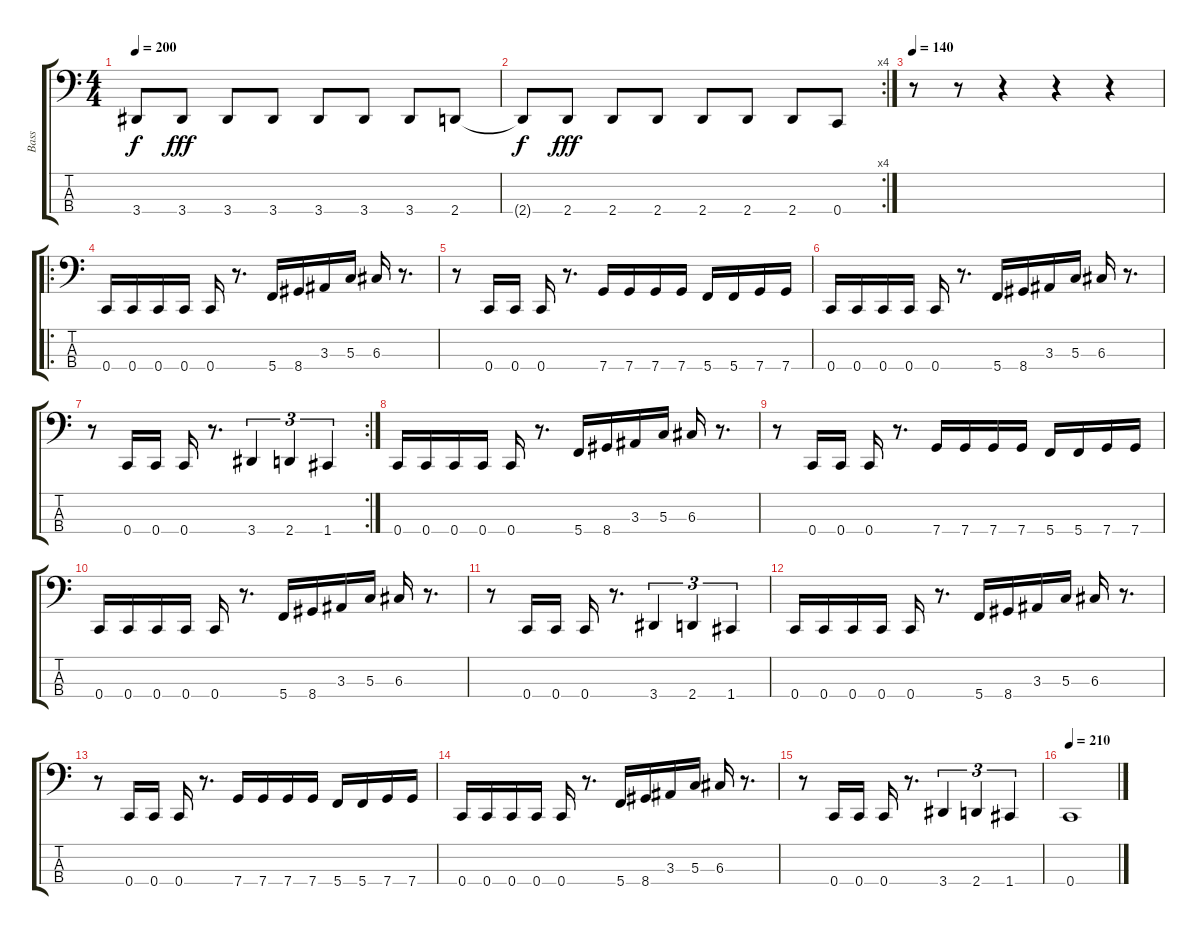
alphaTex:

\track ("Bass" "Bass") {instrument electricbassfinger}
\staff {score tabs}
\tuning (F2 C2 G1 C1) {hide}
\ts (4 4)
\tempo 200
\clef f4
\ks c
3.4{t}.8{dy f} 3.4.8{dy fff} 3.4.8 3.4.8 3.4.8 3.4.8 3.4.8 2.4.8 |
\rc 4
2.4{t}.8{dy f} 2.4.8{dy fff} 2.4.8 2.4.8 2.4.8 2.4.8 2.4.8 0.4.8 |
\tempo 140
r.8 r.8 r.4 r.4 r.4 |
\ro
0.4.16 0.4.16 0.4.16 0.4.16 0.4.16 r.8{d} 5.4.16 8.4.16 3.3.16 5.3.16 6.3.16 r.8{d} |
r.8 0.4.16 0.4.16 0.4.16 r.8{d} 7.4.16 7.4.16 7.4.16 7.4.16 5.4.16 5.4.16 7.4.16 7.4.16 |
0.4.16 0.4.16 0.4.16 0.4.16 0.4.16 r.8{d} 5.4.16 8.4.16 3.3.16 5.3.16 6.3.16 r.8{d} |
\rc 2
r.8 0.4.16 0.4.16 0.4.16 r.8{d} 3.4.4{tu (3 2)} 2.4.4{tu (3 2)} 1.4.4{tu (3 2)} |
0.4.16 0.4.16 0.4.16 0.4.16 0.4.16 r.8{d} 5.4.16 8.4.16 3.3.16 5.3.16 6.3.16 r.8{d} |
r.8 0.4.16 0.4.16 0.4.16 r.8{d} 7.4.16 7.4.16 7.4.16 7.4.16 5.4.16 5.4.16 7.4.16 7.4.16 |
0.4.16 0.4.16 0.4.16 0.4.16 0.4.16 r.8{d} 5.4.16 8.4.16 3.3.16 5.3.16 6.3.16 r.8{d} |
r.8 0.4.16 0.4.16 0.4.16 r.8{d} 3.4.4{tu (3 2)} 2.4.4{tu (3 2)} 1.4.4{tu (3 2)} |
0.4.16 0.4.16 0.4.16 0.4.16 0.4.16 r.8{d} 5.4.16 8.4.16 3.3.16 5.3.16 6.3.16 r.8{d} |
r.8 0.4.16 0.4.16 0.4.16 r.8{d} 7.4.16 7.4.16 7.4.16 7.4.16 5.4.16 5.4.16 7.4.16 7.4.16 |
0.4.16 0.4.16 0.4.16 0.4.16 0.4.16 r.8{d} 5.4.16 8.4.16 3.3.16 5.3.16 6.3.16 r.8{d} |
r.8 0.4.16 0.4.16 0.4.16 r.8{d} 3.4.4{tu (3 2)} 2.4.4{tu (3 2)} 1.4.4{tu (3 2)} |
\tempo 210
0.4.1
